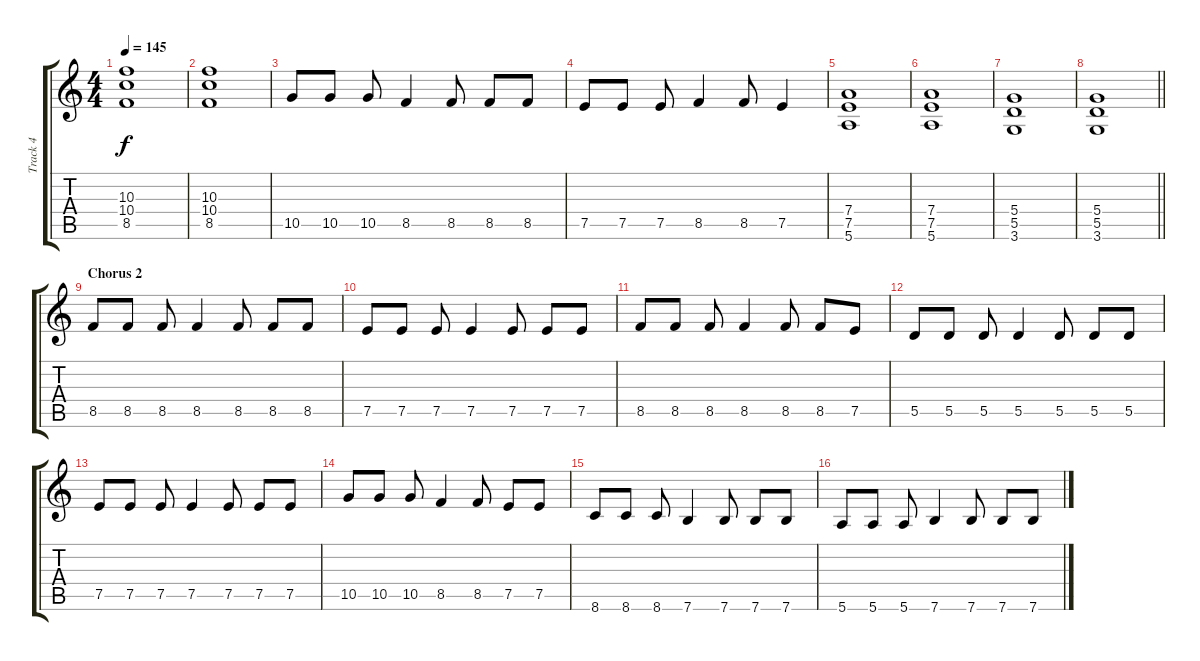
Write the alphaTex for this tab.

\track ("Track 4" "Track 4") {instrument distortionguitar}
\staff {score tabs}
\tuning (E4 B3 G3 D3 A2 E2) {hide}
\ts (4 4)
\tempo 145
\clef g2
\ks c
(10.3 10.4 8.5).1{dy f} |
(10.3 10.4 8.5).1 |
10.5.8 10.5.8 10.5.8 8.5.4 8.5.8 8.5.8 8.5.8 |
7.5.8 7.5.8 7.5.8 8.5.4 8.5.8 7.5.4 |
(7.4 7.5 5.6).1 |
(7.4 7.5 5.6).1 |
(5.4 5.5 3.6).1 |
\barLineRight lightlight
(5.4 5.5 3.6).1 |
\section ("" "Chorus 2")
8.5.8 8.5.8 8.5.8 8.5.4 8.5.8 8.5.8 8.5.8 |
7.5.8 7.5.8 7.5.8 7.5.4 7.5.8 7.5.8 7.5.8 |
8.5.8 8.5.8 8.5.8 8.5.4 8.5.8 8.5.8 7.5.8 |
5.5.8 5.5.8 5.5.8 5.5.4 5.5.8 5.5.8 5.5.8 |
7.5.8 7.5.8 7.5.8 7.5.4 7.5.8 7.5.8 7.5.8 |
10.5.8 10.5.8 10.5.8 8.5.4 8.5.8 7.5.8 7.5.8 |
8.6.8 8.6.8 8.6.8 7.6.4 7.6.8 7.6.8 7.6.8 |
5.6.8 5.6.8 5.6.8 7.6.4 7.6.8 7.6.8 7.6.8
